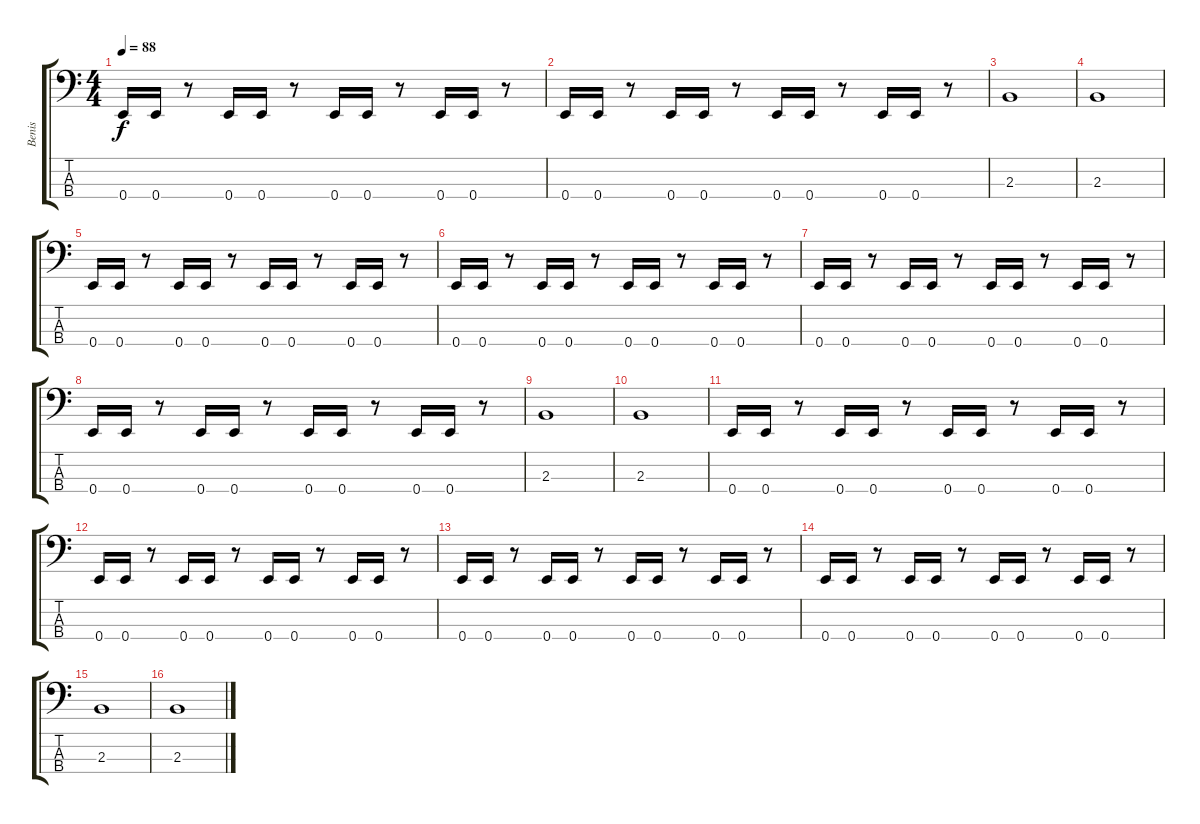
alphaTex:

\track ("Benis" "Benis") {instrument electricbassfinger}
\staff {score tabs}
\tuning (G2 D2 A1 E1) {hide}
\ts (4 4)
\tempo 88
\clef f4
\ks c
0.4.16{dy f} 0.4.16 r.8 0.4.16 0.4.16 r.8 0.4.16 0.4.16 r.8 0.4.16 0.4.16 r.8 |
0.4.16 0.4.16 r.8 0.4.16 0.4.16 r.8 0.4.16 0.4.16 r.8 0.4.16 0.4.16 r.8 |
2.3.1 |
2.3.1 |
0.4.16 0.4.16 r.8 0.4.16 0.4.16 r.8 0.4.16 0.4.16 r.8 0.4.16 0.4.16 r.8 |
0.4.16 0.4.16 r.8 0.4.16 0.4.16 r.8 0.4.16 0.4.16 r.8 0.4.16 0.4.16 r.8 |
0.4.16 0.4.16 r.8 0.4.16 0.4.16 r.8 0.4.16 0.4.16 r.8 0.4.16 0.4.16 r.8 |
0.4.16 0.4.16 r.8 0.4.16 0.4.16 r.8 0.4.16 0.4.16 r.8 0.4.16 0.4.16 r.8 |
2.3.1 |
2.3.1 |
0.4.16 0.4.16 r.8 0.4.16 0.4.16 r.8 0.4.16 0.4.16 r.8 0.4.16 0.4.16 r.8 |
0.4.16 0.4.16 r.8 0.4.16 0.4.16 r.8 0.4.16 0.4.16 r.8 0.4.16 0.4.16 r.8 |
0.4.16 0.4.16 r.8 0.4.16 0.4.16 r.8 0.4.16 0.4.16 r.8 0.4.16 0.4.16 r.8 |
0.4.16 0.4.16 r.8 0.4.16 0.4.16 r.8 0.4.16 0.4.16 r.8 0.4.16 0.4.16 r.8 |
2.3.1 |
2.3.1
